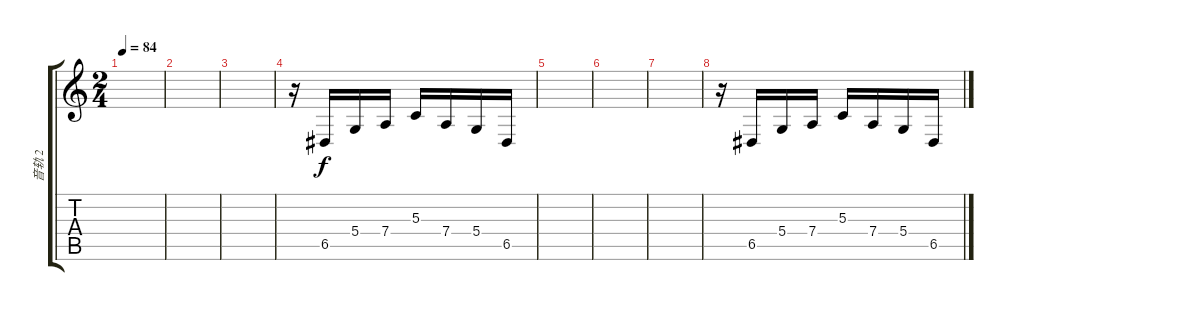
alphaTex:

\track ("音轨 2" "音轨 2") {instrument panflute}
\staff {score tabs}
\tuning (E4 B3 G3 D3 A2 E2) {hide}
\ts (2 4)
\tempo 84
\clef g2
\ks c
|
|
|
r.16 6.5.16 5.4.16 7.4.16 5.3.16 7.4.16 5.4.16 6.5.16 |
|
|
|
r.16 6.5.16 5.4.16 7.4.16 5.3.16 7.4.16 5.4.16 6.5.16
